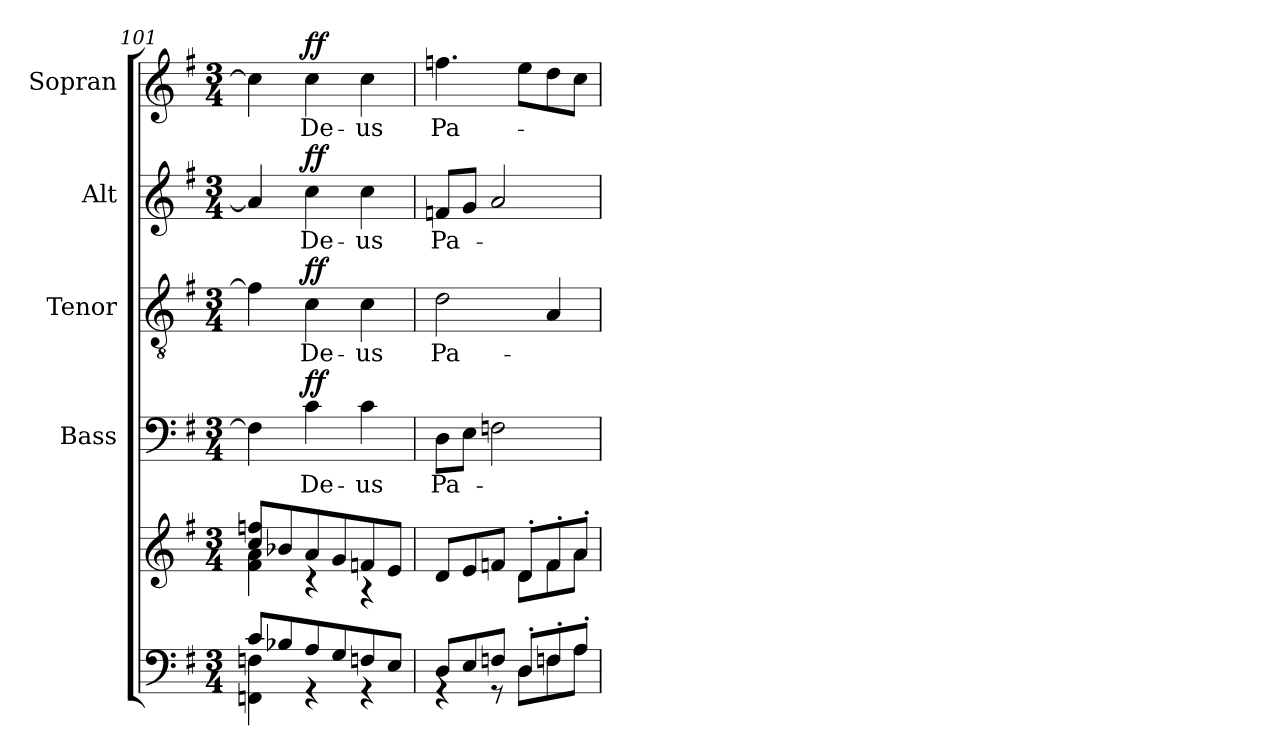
**kern	**kern	**kern	**text	**dynam	**kern	**text	**dynam	**kern	**text	**dynam	**kern	**text	**dynam
*part5	*part5	*part4	*part4	*part4	*part3	*part3	*part3	*part2	*part2	*part2	*part1	*part1	*part1
*staff6	*staff5	*staff4	*staff4	*staff4	*staff3	*staff3	*staff3	*staff2	*staff2	*staff2	*staff1	*staff1	*staff1
*	*	*I"Bass	*	*	*I"Tenor	*	*	*I"Alt	*	*	*I"Sopran	*	*
*	*	*I'B.	*	*	*I'T.	*	*	*I'A.	*	*	*I'S.	*	*
*clefF4	*clefG2	*clefF4	*	*	*clefGv2	*	*	*clefG2	*	*	*clefG2	*	*
*k[f#]	*k[f#]	*k[f#]	*	*	*k[f#]	*	*	*k[f#]	*	*	*k[f#]	*	*
*G:	*G:	*G:	*	*	*G:	*	*	*G:	*	*	*G:	*	*
*M3/4	*M3/4	*M3/4	*	*	*M3/4	*	*	*M3/4	*	*	*M3/4	*	*
=101	=101	=101	=101	=101	=101	=101	=101	=101	=101	=101	=101	=101	=101
*^	*^	*	*	*	*	*	*	*	*	*	*	*	*
8c/L	4FFn\ 4Fn\	8cc/ 8ffn/L	4f#\ 4a\	4F\]	.	.	4f\]	.	.	4a/]	.	.	4cc\]	.	.
8B-X/	.	8b-X/	.	.	.	.	.	.	.	.	.	.	.	.	.
!	!	!	!	!	!LO:LY:b	!LO:DY:a	!	!LO:LY:b	!LO:DY:a	!	!LO:LY:b	!LO:DY:a	!	!LO:LY:b	!LO:DY:a
8A/	4rGG	8a/	4rc	4c\	De-	ff	4c\	De-	ff	4cc\	De-	ff	4cc\	De-	ff
8G/	.	8g/	.	.	.	.	.	.	.	.	.	.	.	.	.
!	!	!	!	!	!LO:LY:b	!	!	!LO:LY:b	!	!	!LO:LY:b	!	!	!LO:LY:b	!
8Fn/	4rGG	8fn/	4rA	4c\	-us	.	4c\	-us	.	4cc\	-us	.	4cc\	-us	.
8E/J	.	8e/J	.	.	.	.	.	.	.	.	.	.	.	.	.
=102	=102	=102	=102	=102	=102	=102	=102	=102	=102	=102	=102	=102	=102	=102	=102
!	!	!	!	!	!LO:LY:b	!	!	!LO:LY:b	!	!	!LO:LY:b	!	!	!LO:LY:b	!
8D/L	4rFF	8d/L	4.ryy	8D\L	Pa-	.	2d\	Pa-	.	8fn/L	Pa-	.	4.ffn\	Pa-	.
8E/	.	8e/	.	8E\J	.	.	.	.	.	8g/J	.	.	.	.	.
8Fn/J	8rGG	8fn/J	.	2Fn\	.	.	.	.	.	2a/	.	.	.	.	.
8D'</L	8D\L	8d'>/L	8d\L	.	.	.	.	.	.	.	.	.	8ee\L	.	.
8F'</	8Fn\	8f'>/	8f\	.	.	.	4A/	.	.	.	.	.	8dd\	.	.
8A'</J	8A\J	8a'>/J	8a\J	.	.	.	.	.	.	.	.	.	8cc\J	.	.
*v	*v	*	*	*	*	*	*	*	*	*	*	*	*	*	*
*	*v	*v	*	*	*	*	*	*	*	*	*	*	*	*
=	=	=	=	=	=	=	=	=	=	=	=	=	=
*-	*-	*-	*-	*-	*-	*-	*-	*-	*-	*-	*-	*-	*-
